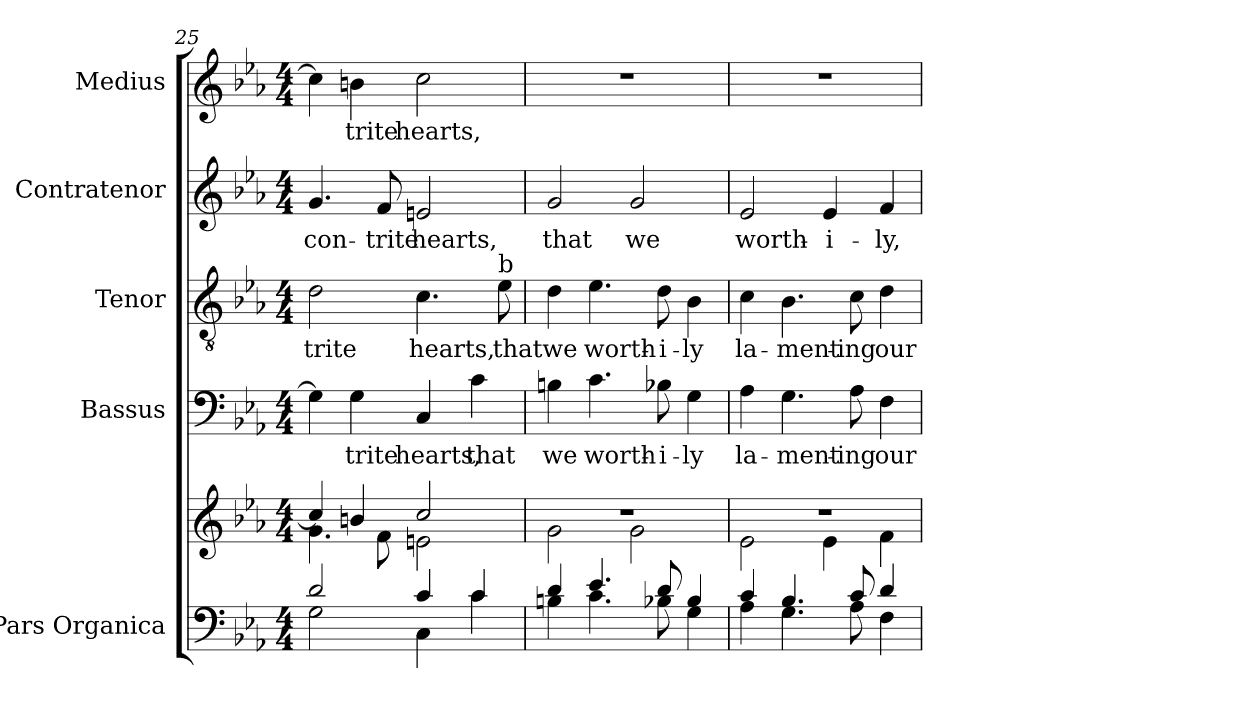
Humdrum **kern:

**kern	**kern	**kern	**text	**kern	**text	**kern	**text	**kern	**text
*part5	*part5	*part4	*part4	*part3	*part3	*part2	*part2	*part1	*part1
*staff6	*staff5	*staff4	*staff4	*staff3	*staff3	*staff2	*staff2	*staff1	*staff1
*I"Pars Organica	*	*I"Bassus	*	*I"Tenor	*	*I"Contratenor	*	*I"Medius	*
!!LO:PB:g=z
*clefF4	*clefG2	*clefF4	*	*clefGv2	*	*clefG2	*	*clefG2	*
*	*	*	*	*ITrd7c12	*	*	*	*	*
*k[b-e-a-]	*k[b-e-a-]	*k[b-e-a-]	*	*k[b-e-a-]	*	*k[b-e-a-]	*	*k[b-e-a-]	*
*E-:	*E-:	*E-:	*	*E-:	*	*E-:	*	*E-:	*
*M4/4	*M4/4	*M4/4	*	*M4/4	*	*M4/4	*	*M4/4	*
=25	=25	=25	=25	=25	=25	=25	=25	=25	=25
*^	*^	*	*	*	*	*	*	*	*
!	!	!	!	!	!	!	!LO:LY:b:color=#000000	!	!	!	!
!	!	!	!	!	!	!	!	!	!LO:LY:b:color=#000000	!	!
2di/	2Gi\	4cci/]	4.gi\	4Gi\]	.	2Di\	-trite	4.gi/	con-	4cci\]	.
!	!	!	!	!	!LO:LY:b:color=#000000	!	!	!	!	!	!
!	!	!	!	!	!	!	!	!	!	!	!LO:LY:b:color=#000000
.	.	4bni/	.	4Gi\	-trite	.	.	.	.	4bni\	-trite
!	!	!	!	!	!	!	!	!	!LO:LY:b:color=#000000	!	!
.	.	.	8fi\	.	.	.	.	8fi/	-trite	.	.
!	!	!	!	!	!LO:LY:b:color=#000000	!	!	!	!	!	!
!	!	!	!	!	!	!	!LO:LY:b:color=#000000	!	!	!	!
!	!	!	!	!	!	!	!	!	!LO:LY:b:color=#000000	!	!
!	!	!	!	!	!	!	!	!	!	!	!LO:LY:b:color=#000000
4ci/	4Ci\	2cci/	2eni\	4Ci/	hearts,	4.Ci\	hearts,	2eni/	hearts,	2cci\	hearts,
!	!	!	!	!	!LO:LY:b:color=#000000	!	!	!	!	!	!
4ci/	4ci\	.	.	4ci\	that	.	.	.	.	.	.
!	!	!	!	!	!	!LO:TX:a:t=b	!	!	!	!	!
!	!	!	!	!	!	!	!LO:LY:b:color=#000000	!	!	!	!
.	.	.	.	.	.	8E-i\	that	.	.	.	.
=26	=26	=26	=26	=26	=26	=26	=26	=26	=26	=26	=26
!	!	!	!	!	!LO:LY:b:color=#000000	!	!	!	!	!	!
!	!	!	!	!	!	!	!LO:LY:b:color=#000000	!	!	!	!
!	!	!	!	!	!	!	!	!	!LO:LY:b:color=#000000	!	!
4di/	4Bni\	1r	2gi\	4Bni\	we	4Di\	we	2gi/	that	1r	.
!	!	!	!	!	!LO:LY:b:color=#000000	!	!	!	!	!	!
!	!	!	!	!	!	!	!LO:LY:b:color=#000000	!	!	!	!
4.e-i/	4.ci\	.	.	4.ci\	worth-	4.E-i\	worth-	.	.	.	.
!	!	!	!	!	!	!	!	!	!LO:LY:b:color=#000000	!	!
.	.	.	2gi\	.	.	.	.	2gi/	we	.	.
!	!	!	!	!	!LO:LY:b:color=#000000	!	!	!	!	!	!
!	!	!	!	!	!	!	!LO:LY:b:color=#000000	!	!	!	!
8di/	8B-Xi\	.	.	8B-Xi\	-i-	8Di\	-i-	.	.	.	.
!	!	!	!	!	!LO:LY:b:color=#000000	!	!	!	!	!	!
!	!	!	!	!	!	!	!LO:LY:b:color=#000000	!	!	!	!
4B-i/	4Gi\	.	.	4Gi\	-ly	4BB-i\	-ly	.	.	.	.
=27	=27	=27	=27	=27	=27	=27	=27	=27	=27	=27	=27
!	!	!	!	!	!LO:LY:b:color=#000000	!	!	!	!	!	!
!	!	!	!	!	!	!	!LO:LY:b:color=#000000	!	!	!	!
!	!	!	!	!	!	!	!	!	!LO:LY:b:color=#000000	!	!
4ci/	4A-i\	1r	2e-i\	4A-i\	la-	4Ci\	la-	2e-i/	worth-	1r	.
!	!	!	!	!	!LO:LY:b:color=#000000	!	!	!	!	!	!
!	!	!	!	!	!	!	!LO:LY:b:color=#000000	!	!	!	!
4.B-i/	4.Gi\	.	.	4.Gi\	-ment-	4.BB-i\	-ment-	.	.	.	.
!	!	!	!	!	!	!	!	!	!LO:LY:b:color=#000000	!	!
.	.	.	4e-i\	.	.	.	.	4e-i/	-i-	.	.
!	!	!	!	!	!LO:LY:b:color=#000000	!	!	!	!	!	!
!	!	!	!	!	!	!	!LO:LY:b:color=#000000	!	!	!	!
8ci/	8A-i\	.	.	8A-i\	-ing	8Ci\	-ing	.	.	.	.
!	!	!	!	!	!LO:LY:b:color=#000000	!	!	!	!	!	!
!	!	!	!	!	!	!	!LO:LY:b:color=#000000	!	!	!	!
!	!	!	!	!	!	!	!	!	!LO:LY:b:color=#000000	!	!
4di/	4Fi\	.	4fi\	4Fi\	our	4Di\	our	4fi/	-ly,	.	.
*v	*v	*	*	*	*	*	*	*	*	*	*
*	*v	*v	*	*	*	*	*	*	*	*
=	=	=	=	=	=	=	=	=	=
*-	*-	*-	*-	*-	*-	*-	*-	*-	*-
